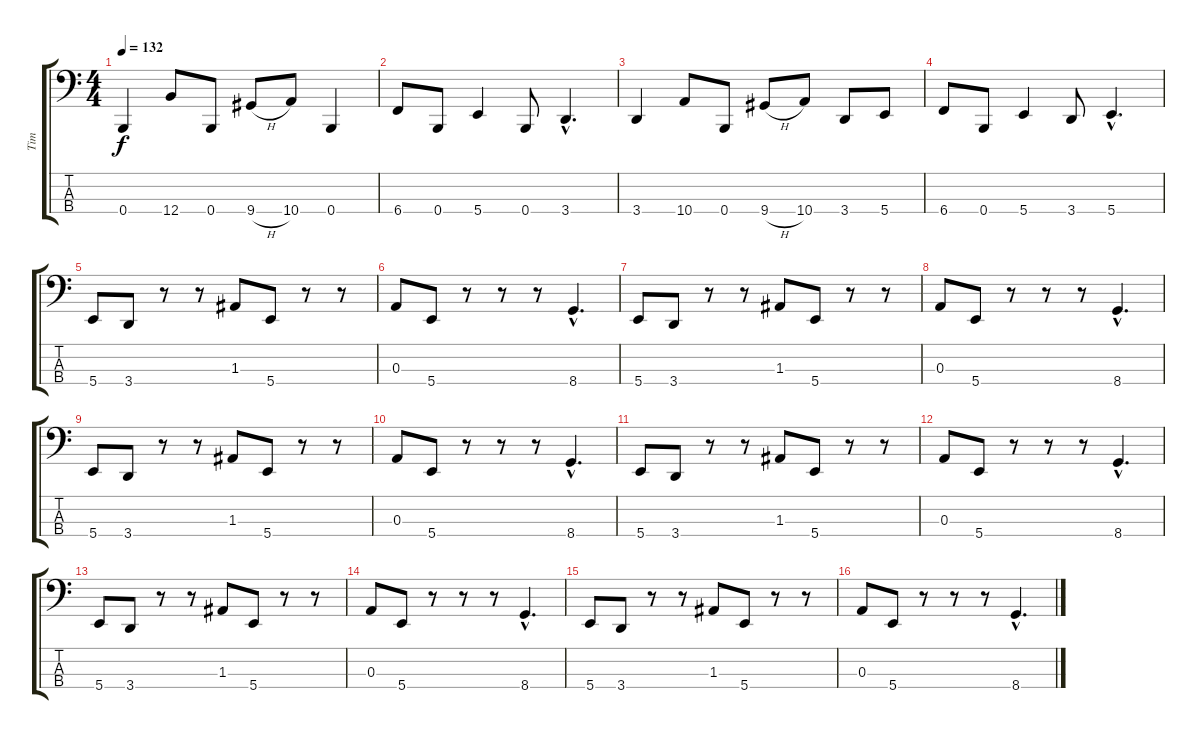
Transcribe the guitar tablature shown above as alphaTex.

\track ("Tim" "Tim") {instrument electricbasspick}
\staff {score tabs}
\tuning (G2 D2 A1 B0) {hide}
\ts (4 4)
\tempo 132
\clef f4
\ks c
0.4.4{dy f} 12.4.8 0.4.8 9.4{h}.8 10.4.8 0.4.4 |
6.4.8 0.4.8 5.4.4 0.4.8 3.4{hac}.4{d} |
3.4.4 10.4.8 0.4.8 9.4{h}.8 10.4.8 3.4.8 5.4.8 |
6.4.8 0.4.8 5.4.4 3.4.8 5.4{hac}.4{d} |
5.4.8 3.4.8 r.8 r.8 1.3.8 5.4.8 r.8 r.8 |
0.3.8 5.4.8 r.8 r.8 r.8 8.4{hac}.4{d} |
5.4.8 3.4.8 r.8 r.8 1.3.8 5.4.8 r.8 r.8 |
0.3.8 5.4.8 r.8 r.8 r.8 8.4{hac}.4{d} |
5.4.8 3.4.8 r.8 r.8 1.3.8 5.4.8 r.8 r.8 |
0.3.8 5.4.8 r.8 r.8 r.8 8.4{hac}.4{d} |
5.4.8 3.4.8 r.8 r.8 1.3.8 5.4.8 r.8 r.8 |
0.3.8 5.4.8 r.8 r.8 r.8 8.4{hac}.4{d} |
5.4.8 3.4.8 r.8 r.8 1.3.8 5.4.8 r.8 r.8 |
0.3.8 5.4.8 r.8 r.8 r.8 8.4{hac}.4{d} |
5.4.8 3.4.8 r.8 r.8 1.3.8 5.4.8 r.8 r.8 |
0.3.8 5.4.8 r.8 r.8 r.8 8.4{hac}.4{d}
